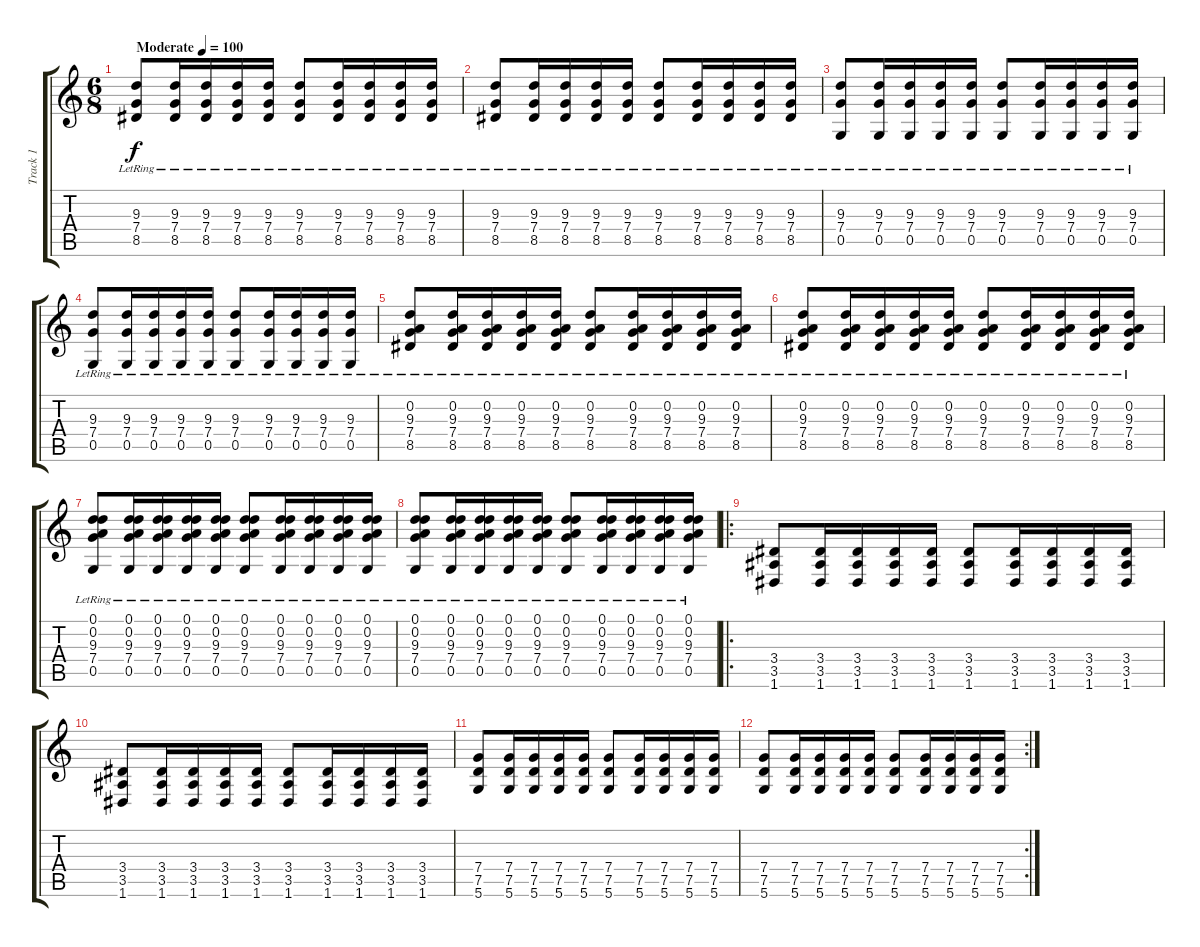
\track ("Track 1" "Track 1") {instrument acousticguitarsteel}
\staff {score tabs}
\tuning (D4 A3 F3 C3 G2 D2) {hide}
\ts (6 8)
\tempo (100 "Moderate")
\clef g2
\ks c
(9.3{lr} 7.4{lr} 8.5{lr}).8{dy f instrument acousticguitarsteel} (9.3{lr} 7.4{lr} 8.5{lr}).16 (9.3{lr} 7.4{lr} 8.5{lr}).16 (9.3{lr} 7.4{lr} 8.5{lr}).16 (9.3{lr} 7.4{lr} 8.5{lr}).16 (9.3{lr} 7.4{lr} 8.5{lr}).8 (9.3{lr} 7.4{lr} 8.5{lr}).16 (9.3{lr} 7.4{lr} 8.5{lr}).16 (9.3{lr} 7.4{lr} 8.5{lr}).16 (9.3{lr} 7.4{lr} 8.5{lr}).16 |
(9.3{lr} 7.4{lr} 8.5{lr}).8 (9.3{lr} 7.4{lr} 8.5{lr}).16 (9.3{lr} 7.4{lr} 8.5{lr}).16 (9.3{lr} 7.4{lr} 8.5{lr}).16 (9.3{lr} 7.4{lr} 8.5{lr}).16 (9.3{lr} 7.4{lr} 8.5{lr}).8 (9.3{lr} 7.4{lr} 8.5{lr}).16 (9.3{lr} 7.4{lr} 8.5{lr}).16 (9.3{lr} 7.4{lr} 8.5{lr}).16 (9.3{lr} 7.4{lr} 8.5{lr}).16 |
(9.3{lr} 7.4{lr} 0.5{lr}).8 (9.3{lr} 7.4{lr} 0.5{lr}).16 (9.3{lr} 7.4{lr} 0.5{lr}).16 (9.3{lr} 7.4{lr} 0.5{lr}).16 (9.3{lr} 7.4{lr} 0.5{lr}).16 (9.3{lr} 7.4{lr} 0.5{lr}).8 (9.3{lr} 7.4{lr} 0.5{lr}).16 (9.3{lr} 7.4{lr} 0.5{lr}).16 (9.3{lr} 7.4{lr} 0.5{lr}).16 (9.3{lr} 7.4{lr} 0.5{lr}).16 |
(9.3{lr} 7.4{lr} 0.5{lr}).8 (9.3{lr} 7.4{lr} 0.5{lr}).16 (9.3{lr} 7.4{lr} 0.5{lr}).16 (9.3{lr} 7.4{lr} 0.5{lr}).16 (9.3{lr} 7.4{lr} 0.5{lr}).16 (9.3{lr} 7.4{lr} 0.5{lr}).8 (9.3{lr} 7.4{lr} 0.5{lr}).16 (9.3{lr} 7.4{lr} 0.5{lr}).16 (9.3{lr} 7.4{lr} 0.5{lr}).16 (9.3{lr} 7.4{lr} 0.5{lr}).16 |
(0.2 9.3{lr} 7.4{lr} 8.5{lr}).8 (0.2 9.3{lr} 7.4{lr} 8.5{lr}).16 (0.2 9.3{lr} 7.4{lr} 8.5{lr}).16 (0.2 9.3{lr} 7.4{lr} 8.5{lr}).16 (0.2 9.3{lr} 7.4{lr} 8.5{lr}).16 (0.2 9.3{lr} 7.4{lr} 8.5{lr}).8 (0.2 9.3{lr} 7.4{lr} 8.5{lr}).16 (0.2 9.3{lr} 7.4{lr} 8.5{lr}).16 (0.2 9.3{lr} 7.4{lr} 8.5{lr}).16 (0.2 9.3{lr} 7.4{lr} 8.5{lr}).16 |
(0.2 9.3{lr} 7.4{lr} 8.5{lr}).8 (0.2 9.3{lr} 7.4{lr} 8.5{lr}).16 (0.2 9.3{lr} 7.4{lr} 8.5{lr}).16 (0.2 9.3{lr} 7.4{lr} 8.5{lr}).16 (0.2 9.3{lr} 7.4{lr} 8.5{lr}).16 (0.2 9.3{lr} 7.4{lr} 8.5{lr}).8 (0.2 9.3{lr} 7.4{lr} 8.5{lr}).16 (0.2 9.3{lr} 7.4{lr} 8.5{lr}).16 (0.2 9.3{lr} 7.4{lr} 8.5{lr}).16 (0.2 9.3{lr} 7.4{lr} 8.5{lr}).16 |
(0.1 0.2 9.3{lr} 7.4{lr} 0.5{lr}).8 (0.1 0.2 9.3{lr} 7.4{lr} 0.5{lr}).16 (0.1 0.2 9.3{lr} 7.4{lr} 0.5{lr}).16 (0.1 0.2 9.3{lr} 7.4{lr} 0.5{lr}).16 (0.1 0.2 9.3{lr} 7.4{lr} 0.5{lr}).16 (0.1 0.2 9.3{lr} 7.4{lr} 0.5{lr}).8 (0.1 0.2 9.3{lr} 7.4{lr} 0.5{lr}).16 (0.1 0.2 9.3{lr} 7.4{lr} 0.5{lr}).16 (0.1 0.2 9.3{lr} 7.4{lr} 0.5{lr}).16 (0.1 0.2 9.3{lr} 7.4{lr} 0.5{lr}).16 |
(0.1 0.2 9.3{lr} 7.4{lr} 0.5{lr}).8 (0.1 0.2 9.3{lr} 7.4{lr} 0.5{lr}).16 (0.1 0.2 9.3{lr} 7.4{lr} 0.5{lr}).16 (0.1 0.2 9.3{lr} 7.4{lr} 0.5{lr}).16 (0.1 0.2 9.3{lr} 7.4{lr} 0.5{lr}).16 (0.1 0.2 9.3{lr} 7.4{lr} 0.5{lr}).8 (0.1 0.2 9.3{lr} 7.4{lr} 0.5{lr}).16 (0.1 0.2 9.3{lr} 7.4{lr} 0.5{lr}).16 (0.1 0.2 9.3{lr} 7.4{lr} 0.5{lr}).16 (0.1 0.2 9.3{lr} 7.4{lr} 0.5{lr}).16 |
\ro
(3.4 3.5 1.6).8{instrument distortionguitar} (3.4 3.5 1.6).16 (3.4 3.5 1.6).16 (3.4 3.5 1.6).16 (3.4 3.5 1.6).16 (3.4 3.5 1.6).8 (3.4 3.5 1.6).16 (3.4 3.5 1.6).16 (3.4 3.5 1.6).16 (3.4 3.5 1.6).16 |
(3.4 3.5 1.6).8 (3.4 3.5 1.6).16 (3.4 3.5 1.6).16 (3.4 3.5 1.6).16 (3.4 3.5 1.6).16 (3.4 3.5 1.6).8 (3.4 3.5 1.6).16 (3.4 3.5 1.6).16 (3.4 3.5 1.6).16 (3.4 3.5 1.6).16 |
(7.4 7.5 5.6).8 (7.4 7.5 5.6).16 (7.4 7.5 5.6).16 (7.4 7.5 5.6).16 (7.4 7.5 5.6).16 (7.4 7.5 5.6).8 (7.4 7.5 5.6).16 (7.4 7.5 5.6).16 (7.4 7.5 5.6).16 (7.4 7.5 5.6).16 |
\rc 2
(7.4 7.5 5.6).8 (7.4 7.5 5.6).16 (7.4 7.5 5.6).16 (7.4 7.5 5.6).16 (7.4 7.5 5.6).16 (7.4 7.5 5.6).8 (7.4 7.5 5.6).16 (7.4 7.5 5.6).16 (7.4 7.5 5.6).16 (7.4 7.5 5.6).16
